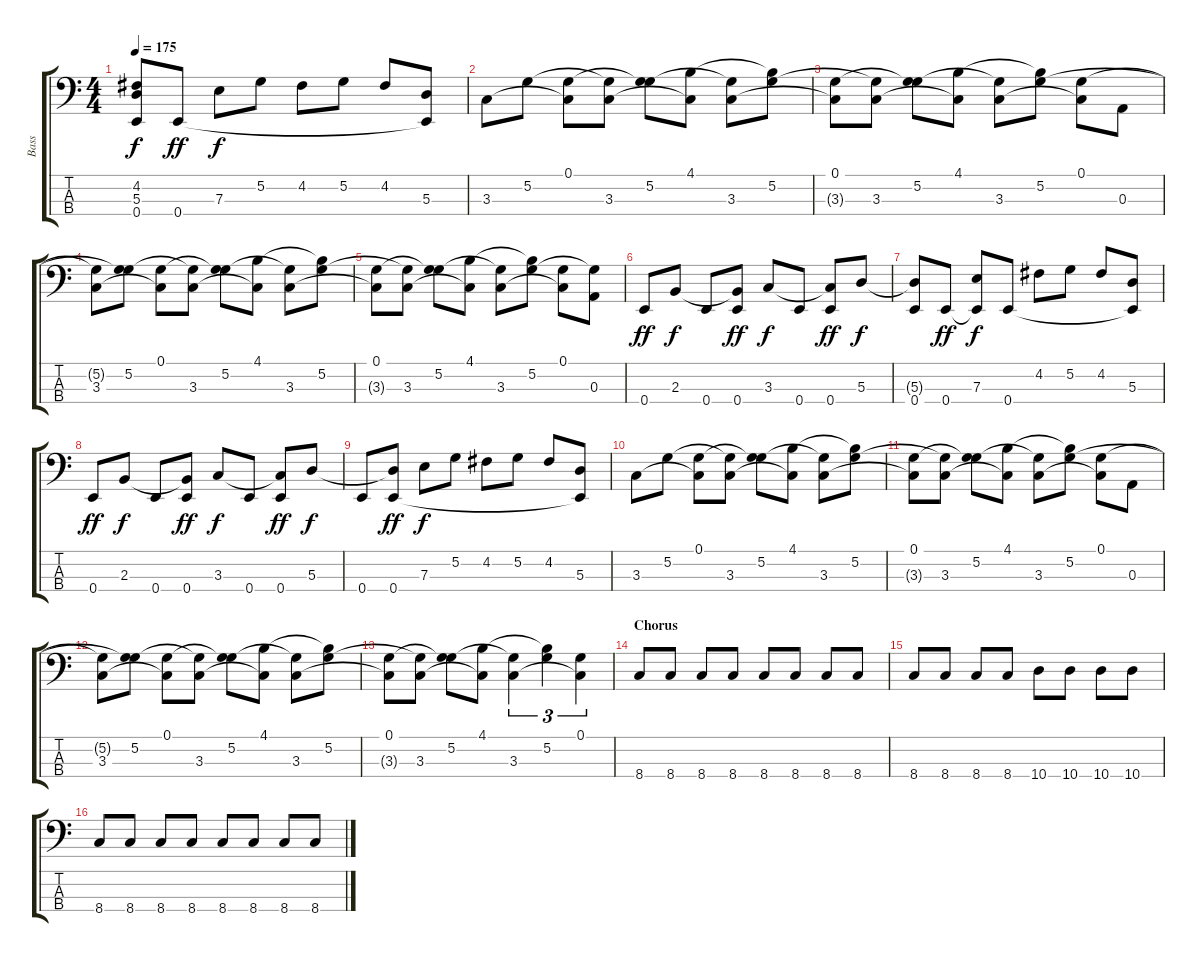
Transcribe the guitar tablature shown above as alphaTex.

\track ("Bass" "Bass") {mute instrument acousticbass}
\staff {score tabs}
\tuning (G2 D2 A1 E1) {hide}
\ts (4 4)
\tempo 175
\clef f4
\ks c
(4.2 5.3{t} 0.4{t}).8{dy f} 0.4.8{dy ff} 7.3.8{dy f} 5.2.8 4.2.8 5.2.8 4.2.8 (5.3 0.4{t}).8 |
3.3.8 5.2.8 (0.1 3.3{t}).8 (5.2{t} 3.3).8 (0.1{t} 5.2).8 (4.1 3.3{t}).8 (5.2{t} 3.3).8 (4.1{t} 5.2).8 |
(0.1 3.3{t}).8 (5.2{t} 3.3).8 (0.1{t} 5.2).8 (4.1 3.3{t}).8 (5.2{t} 3.3).8 (4.1{t} 5.2).8 (0.1 3.3{t}).8 0.3.8 |
(5.2{t} 3.3).8 (0.1{t} 5.2).8 (0.1 3.3{t}).8 (5.2{t} 3.3).8 (0.1{t} 5.2).8 (4.1 3.3{t}).8 (5.2{t} 3.3).8 (4.1{t} 5.2).8 |
(0.1 3.3{t}).8 (5.2{t} 3.3).8 (0.1{t} 5.2).8 (4.1 3.3{t}).8 (5.2{t} 3.3).8 (4.1{t} 5.2).8 (0.1 3.3{t}).8 (5.2{t} 0.3).8 |
0.4.8{dy ff} 2.3.8{dy f} 0.4.8 (2.3{t} 0.4).8{dy ff} 3.3.8{dy f} 0.4.8 (3.3{t} 0.4).8{dy ff} 5.3.8{dy f} |
(5.3{t} 0.4).8 0.4.8{dy ff} (7.3 0.4{t}).8{dy f} 0.4.8 4.2.8 5.2.8 4.2.8 (5.3 0.4{t}).8 |
0.4.8{dy ff} 2.3.8{dy f} 0.4.8 (2.3{t} 0.4).8{dy ff} 3.3.8{dy f} 0.4.8 (3.3{t} 0.4).8{dy ff} 5.3.8{dy f} |
0.4.8 (5.3{t} 0.4).8{dy ff} 7.3.8{dy f} 5.2.8 4.2.8 5.2.8 4.2.8 (5.3 0.4{t}).8 |
3.3.8 5.2.8 (0.1 3.3{t}).8 (5.2{t} 3.3).8 (0.1{t} 5.2).8 (4.1 3.3{t}).8 (5.2{t} 3.3).8 (4.1{t} 5.2).8 |
(0.1 3.3{t}).8 (5.2{t} 3.3).8 (0.1{t} 5.2).8 (4.1 3.3{t}).8 (5.2{t} 3.3).8 (4.1{t} 5.2).8 (0.1 3.3{t}).8 0.3.8 |
(5.2{t} 3.3).8 (0.1{t} 5.2).8 (0.1 3.3{t}).8 (5.2{t} 3.3).8 (0.1{t} 5.2).8 (4.1 3.3{t}).8 (5.2{t} 3.3).8 (4.1{t} 5.2).8 |
(0.1 3.3{t}).8 (5.2{t} 3.3).8 (0.1{t} 5.2).8 (4.1 3.3{t}).8 (5.2{t} 3.3).4{tu (3 2)} (4.1{t} 5.2).4{tu (3 2)} (0.1 3.3{t}).4{tu (3 2)} |
\section ("" "Chorus")
8.4.8 8.4.8 8.4.8 8.4.8 8.4.8 8.4.8 8.4.8 8.4.8 |
8.4.8 8.4.8 8.4.8 8.4.8 10.4.8 10.4.8 10.4.8 10.4.8 |
8.4.8 8.4.8 8.4.8 8.4.8 8.4.8 8.4.8 8.4.8 8.4.8
